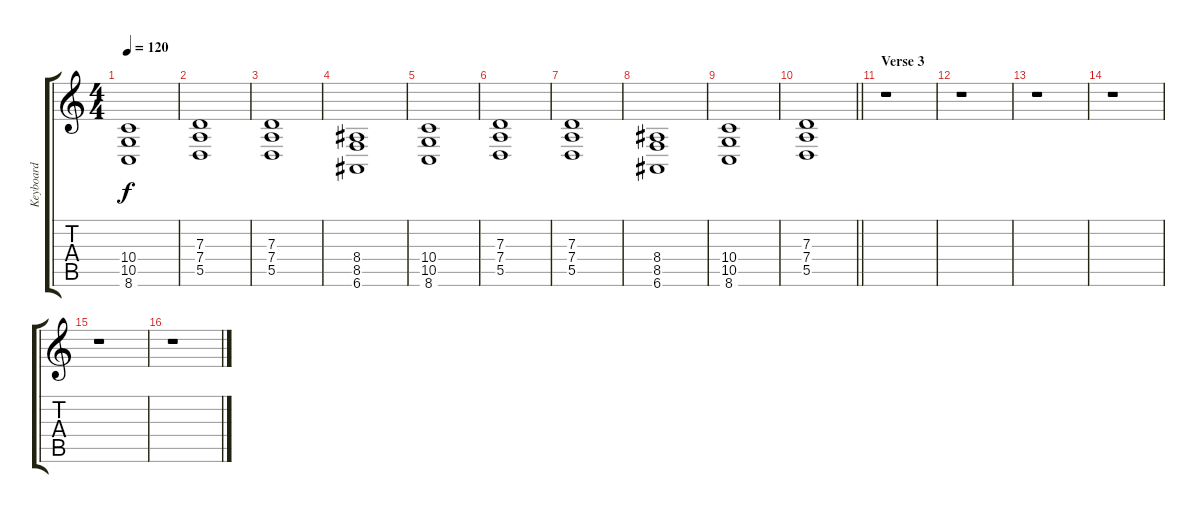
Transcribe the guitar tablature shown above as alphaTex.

\track ("Keyboard" "Keyboard") {instrument synthstrings1}
\staff {score tabs}
\tuning (E4 B3 G3 D3 A2 E2) {hide}
\ts (4 4)
\tempo 120
\clef g2
\ks c
(10.4 10.5 8.6).1{dy f} |
(7.3 7.4 5.5).1 |
(7.3 7.4 5.5).1 |
(8.4 8.5 6.6).1 |
(10.4 10.5 8.6).1 |
(7.3 7.4 5.5).1 |
(7.3 7.4 5.5).1 |
(8.4 8.5 6.6).1 |
(10.4 10.5 8.6).1 |
\barLineRight lightlight
(7.3 7.4 5.5).1 |
\section ("" "Verse 3")
r.1 |
r.1 |
r.1 |
r.1 |
r.1 |
r.1
